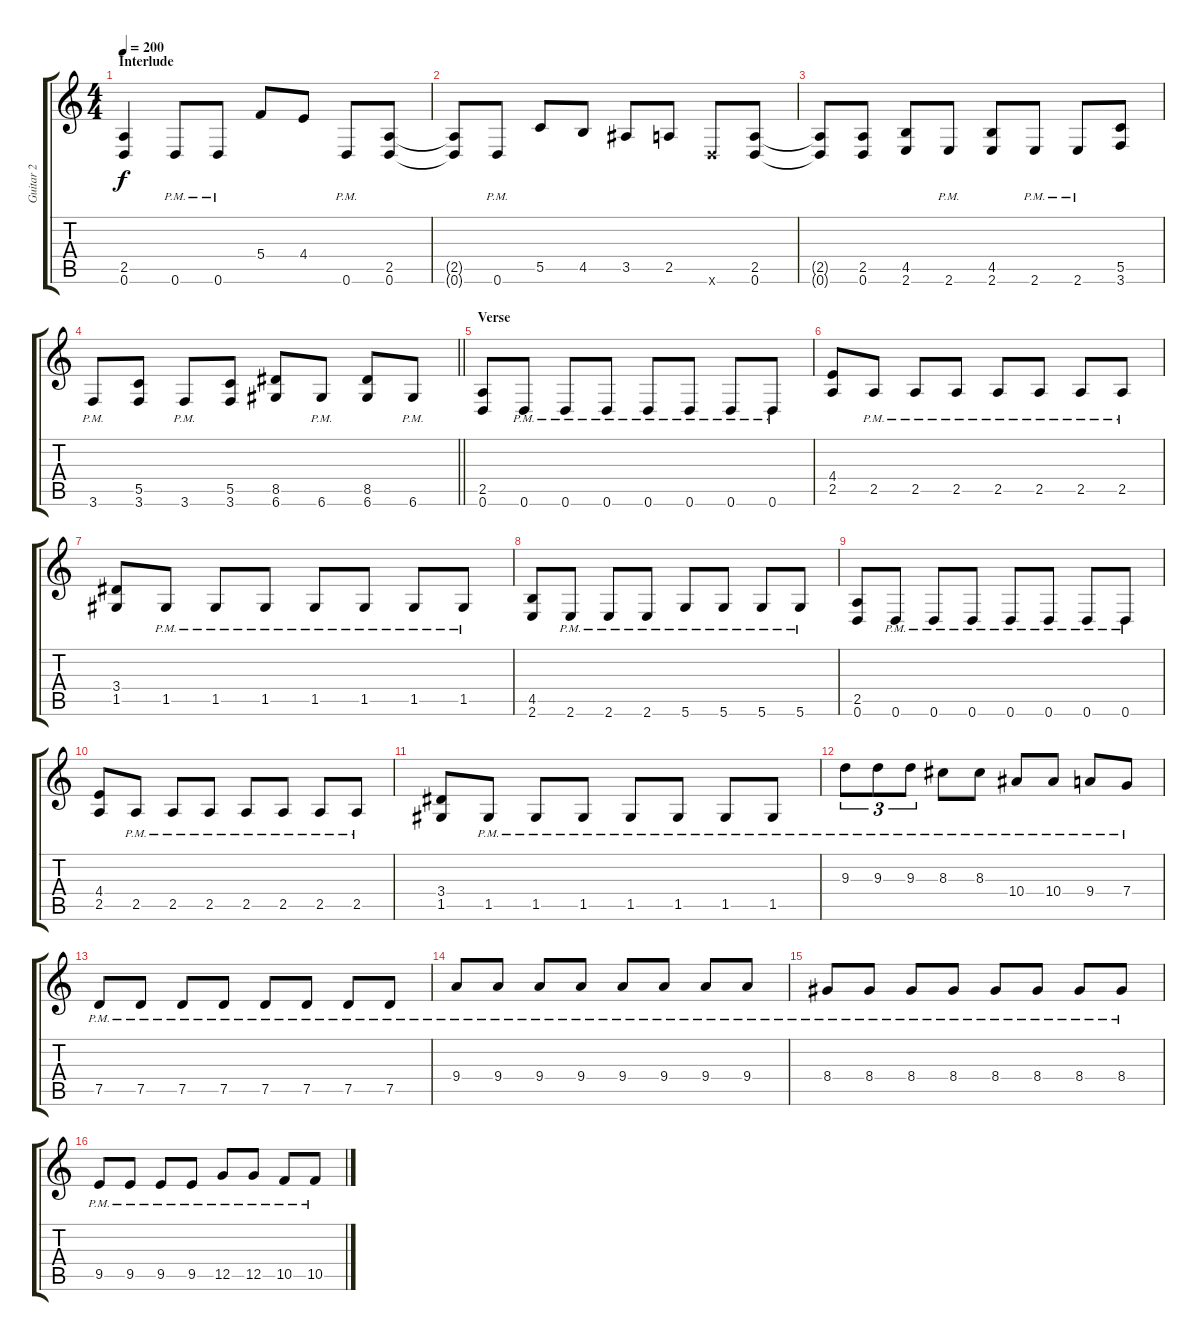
\track ("Guitar 2" "Guitar 2") {instrument distortionguitar}
\staff {score tabs}
\tuning (D4 A3 F3 C3 G2 D2) {hide}
\ts (4 4)
\section ("" "Interlude")
\tempo 200
\clef g2
\ks c
(2.5 0.6).4{dy f} 0.6{pm}.8 0.6{pm}.8 5.4.8 4.4.8 0.6{pm}.8 (2.5 0.6).8 |
(2.5{t} 0.6{t}).8 0.6{pm}.8 5.5.8 4.5.8 3.5.8 2.5.8 0.6{x}.8 (2.5 0.6).8 |
(2.5{t} 0.6{t}).8 (2.5 0.6).8 (4.5 2.6).8 2.6{pm}.8 (4.5 2.6).8 2.6{pm}.8 2.6{pm}.8 (5.5 3.6).8 |
\barLineRight lightlight
3.6{pm}.8 (5.5 3.6).8 3.6{pm}.8 (5.5 3.6).8 (8.5 6.6).8 6.6{pm}.8 (8.5 6.6).8 6.6{pm}.8 |
\section ("" "Verse")
(2.5 0.6).8 0.6{pm}.8 0.6{pm}.8 0.6{pm}.8 0.6{pm}.8 0.6{pm}.8 0.6{pm}.8 0.6{pm}.8 |
(4.4 2.5).8 2.5{pm}.8 2.5{pm}.8 2.5{pm}.8 2.5{pm}.8 2.5{pm}.8 2.5{pm}.8 2.5{pm}.8 |
(3.4 1.5).8 1.5{pm}.8 1.5{pm}.8 1.5{pm}.8 1.5{pm}.8 1.5{pm}.8 1.5{pm}.8 1.5{pm}.8 |
(4.5 2.6).8 2.6{pm}.8 2.6{pm}.8 2.6{pm}.8 5.6{pm}.8 5.6{pm}.8 5.6{pm}.8 5.6{pm}.8 |
(2.5 0.6).8 0.6{pm}.8 0.6{pm}.8 0.6{pm}.8 0.6{pm}.8 0.6{pm}.8 0.6{pm}.8 0.6{pm}.8 |
(4.4 2.5).8 2.5{pm}.8 2.5{pm}.8 2.5{pm}.8 2.5{pm}.8 2.5{pm}.8 2.5{pm}.8 2.5{pm}.8 |
(3.4 1.5).8 1.5{pm}.8 1.5{pm}.8 1.5{pm}.8 1.5{pm}.8 1.5{pm}.8 1.5{pm}.8 1.5{pm}.8 |
9.3{pm}.8{tu (3 2)} 9.3{pm}.8{tu (3 2)} 9.3{pm}.8{tu (3 2)} 8.3{pm}.8 8.3{pm}.8 10.4{pm}.8 10.4{pm}.8 9.4{pm}.8 7.4{pm}.8 |
7.5{pm}.8 7.5{pm}.8 7.5{pm}.8 7.5{pm}.8 7.5{pm}.8 7.5{pm}.8 7.5{pm}.8 7.5{pm}.8 |
9.4{pm}.8 9.4{pm}.8 9.4{pm}.8 9.4{pm}.8 9.4{pm}.8 9.4{pm}.8 9.4{pm}.8 9.4{pm}.8 |
8.4{pm}.8 8.4{pm}.8 8.4{pm}.8 8.4{pm}.8 8.4{pm}.8 8.4{pm}.8 8.4{pm}.8 8.4{pm}.8 |
9.5{pm}.8 9.5{pm}.8 9.5{pm}.8 9.5{pm}.8 12.5{pm}.8 12.5{pm}.8 10.5{pm}.8 10.5{pm}.8
